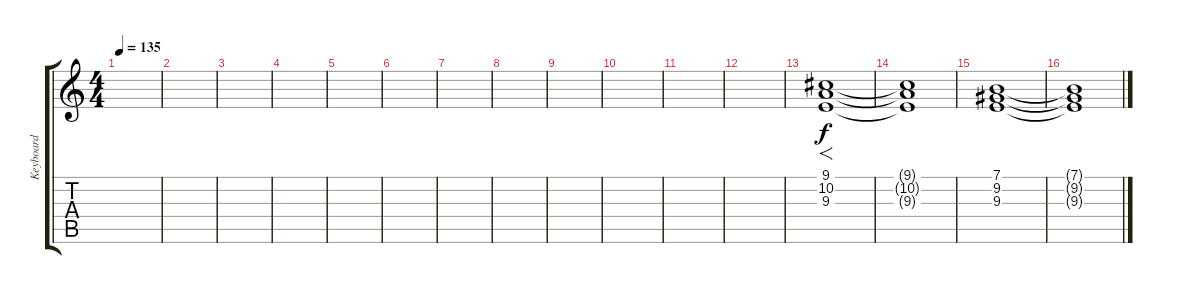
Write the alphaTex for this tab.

\track ("Keyboard" "Keyboard") {instrument synthstrings2}
\staff {score tabs}
\tuning (E4 B3 G3 D3 A2 E2) {hide}
\ts (4 4)
\tempo 135
\clef g2
\ks c
|
|
|
|
|
|
|
|
|
|
|
|
(9.1 10.2 9.3).1{f} |
(9.1{t} 10.2{t} 9.3{t}).1 |
(7.1 9.2 9.3).1 |
(7.1{t} 9.2{t} 9.3{t}).1
